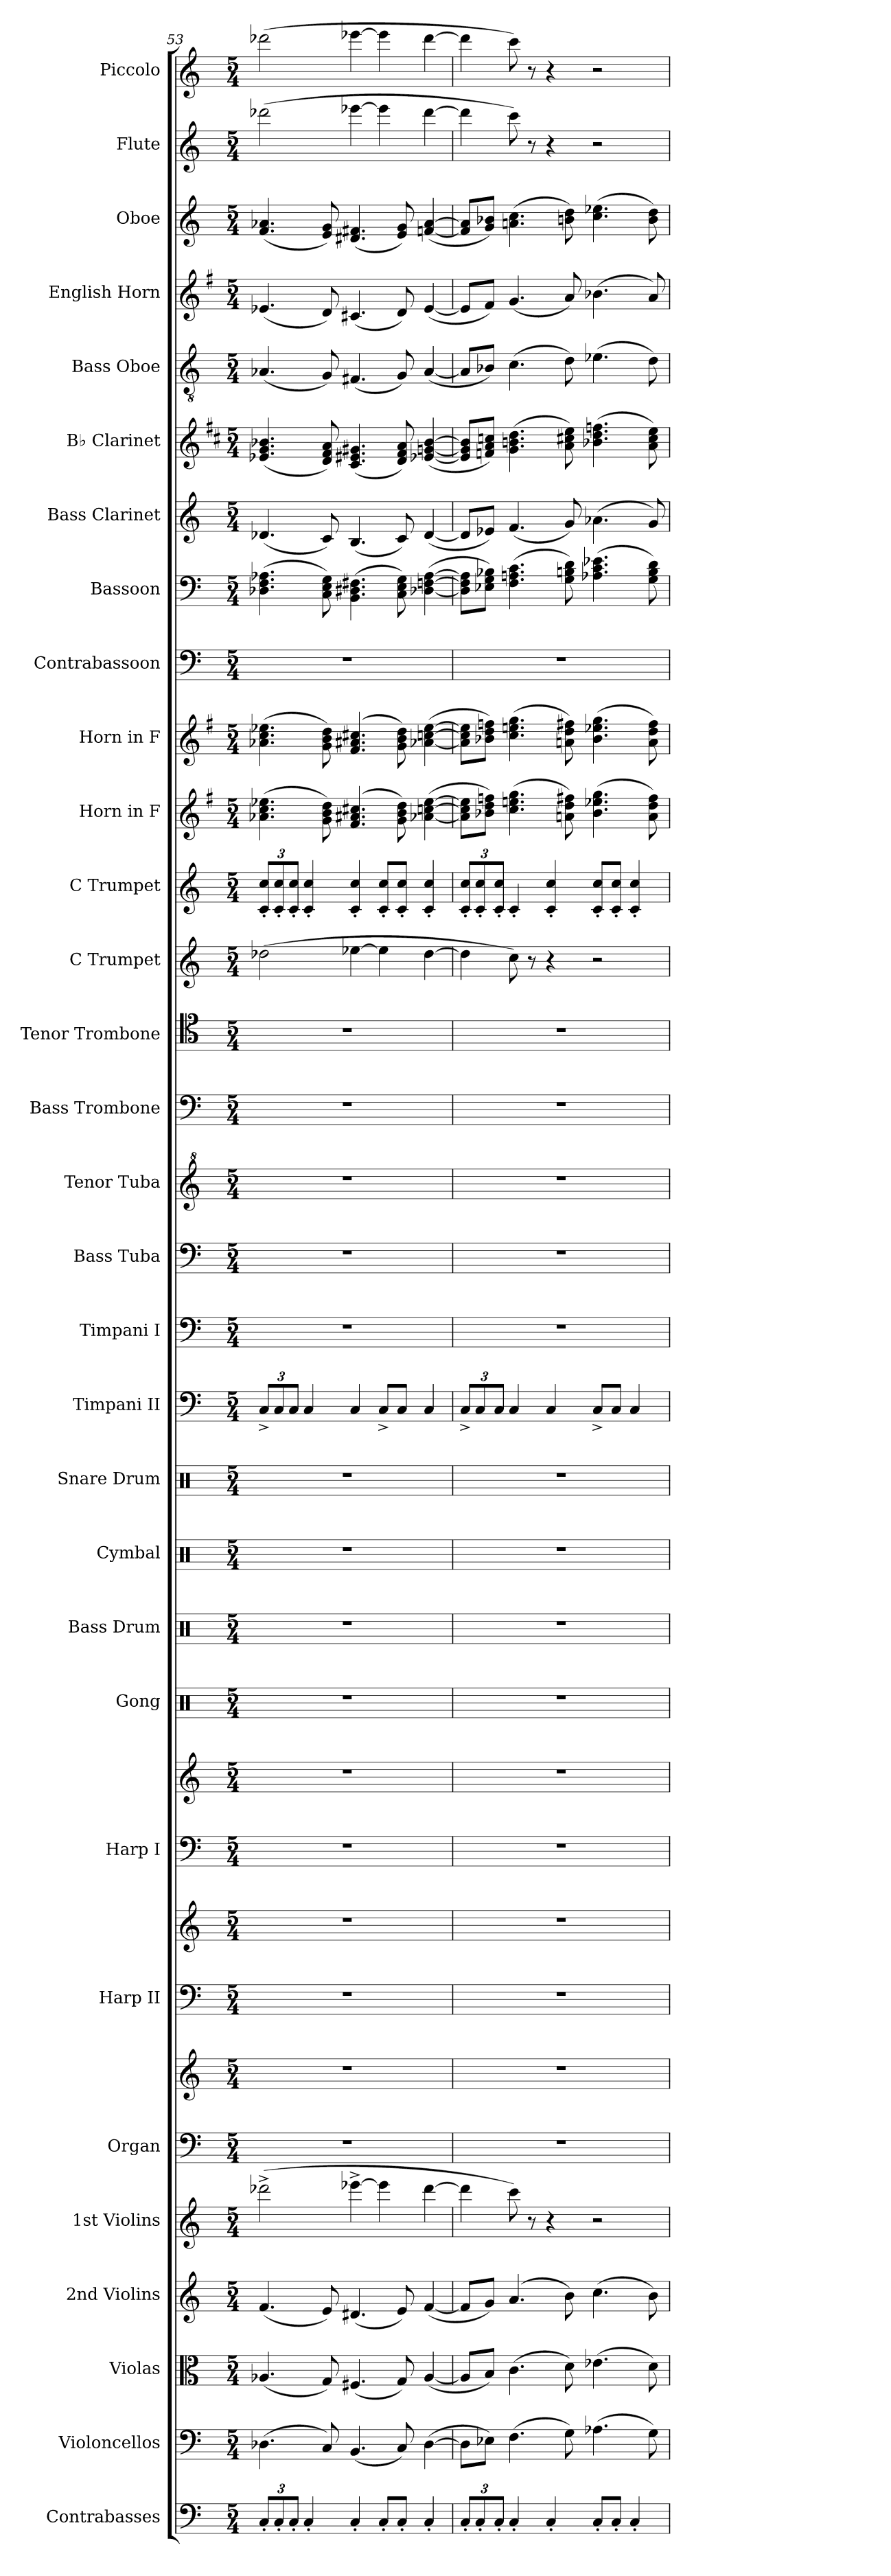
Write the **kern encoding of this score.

**kern	**kern	**kern	**kern	**kern	**kern	**kern	**kern	**kern	**kern	**kern	**kern	**kern	**kern	**kern	**kern	**kern	**kern	**kern	**kern	**kern	**kern	**kern	**kern	**kern	**kern	**kern	**kern	**kern	**kern	**kern	**kern	**kern	**kern
*part31	*part30	*part29	*part28	*part27	*part26	*part26	*part25	*part25	*part24	*part24	*part23	*part22	*part21	*part20	*part19	*part18	*part17	*part16	*part15	*part14	*part13	*part12	*part11	*part10	*part9	*part8	*part7	*part6	*part5	*part4	*part3	*part2	*part1
*staff34	*staff33	*staff32	*staff31	*staff30	*staff29	*staff28	*staff27	*staff26	*staff25	*staff24	*staff23	*staff22	*staff21	*staff20	*staff19	*staff18	*staff17	*staff16	*staff15	*staff14	*staff13	*staff12	*staff11	*staff10	*staff9	*staff8	*staff7	*staff6	*staff5	*staff4	*staff3	*staff2	*staff1
*I"Contrabasses	*I"Violoncellos	*I"Violas	*I"2nd Violins	*I"1st Violins	*I"Organ	*	*I"Harp II	*	*I"Harp I	*	*I"Gong	*I"Bass Drum	*I"Cymbal	*I"Snare Drum	*I"Timpani II	*I"Timpani I	*I"Bass Tuba	*I"Tenor Tuba	*I"Bass Trombone	*I"Tenor Trombone	*I"C Trumpet	*I"C Trumpet	*I"Horn in F	*I"Horn in F	*I"Contrabassoon	*I"Bassoon	*I"Bass Clarinet	*I"B♭ Clarinet	*I"Bass Oboe	*I"English Horn	*I"Oboe	*I"Flute	*I"Piccolo
*I'Cbs.	*I'Vcs.	*I'Vlas.	*I'Vlns.	*I'Vlns.	*I'Org.	*	*I'Hrp.	*	*I'Hrp.	*	*	*I'B. Dr.	*I'Cym.	*I'Sn. Dr.	*I'Timp.	*I'Timp.	*I'Tba.	*	*I'B. Tbn.	*I'T. Tbn.	*I'C Tpt.	*I'C Tpt.	*	*	*I'Cbsn.	*I'Bsn.	*I'B. Cl.	*I'B♭ Cl.	*	*I'E. Hn.	*I'Ob.	*I'Fl.	*I'Picc.
*clefF4	*clefF4	*clefC3	*clefG2	*clefG2	*clefF4	*clefG2	*clefF4	*clefG2	*clefF4	*clefG2	*clefX	*clefX	*clefX	*clefX	*clefF4	*clefF4	*clefF4	*clefG^2	*clefF4	*clefC4	*clefG2	*clefG2	*clefG2	*clefG2	*clefF4	*clefF4	*clefG2	*clefG2	*clefGv2	*clefG2	*clefG2	*clefG2	*clefG2
*ITrd7c12	*	*	*	*	*	*	*	*	*	*	*	*	*	*	*	*	*	*ITrd15c26	*	*	*	*	*ITrd4c7	*ITrd4c7	*ITrd7c12	*	*ITrd8c14	*ITrd1c2	*	*ITrd4c7	*	*	*ITrd-7c-12
*k[]	*k[]	*k[]	*k[]	*k[]	*k[]	*k[]	*k[]	*k[]	*k[]	*k[]	*k[]	*k[]	*k[]	*k[]	*k[]	*k[]	*k[]	*k[]	*k[]	*k[]	*k[]	*k[]	*k[]	*k[]	*k[]	*k[]	*k[]	*k[]	*k[]	*k[]	*k[]	*k[]	*k[]
*M5/4	*M5/4	*M5/4	*M5/4	*M5/4	*M5/4	*M5/4	*M5/4	*M5/4	*M5/4	*M5/4	*M5/4	*M5/4	*M5/4	*M5/4	*M5/4	*M5/4	*M5/4	*M5/4	*M5/4	*M5/4	*M5/4	*M5/4	*M5/4	*M5/4	*M5/4	*M5/4	*M5/4	*M5/4	*M5/4	*M5/4	*M5/4	*M5/4	*M5/4
*Xbrackettup	*	*	*	*	*	*	*	*	*	*	*	*	*	*	*Xbrackettup	*	*	*	*	*	*	*Xbrackettup	*	*	*	*	*	*	*	*	*	*	*
=53	=53	=53	=53	=53	=53	=53	=53	=53	=53	=53	=53	=53	=53	=53	=53	=53	=53	=53	=53	=53	=53	=53	=53	=53	=53	=53	=53	=53	=53	=53	=53	=53	=53
12CC'/L	(4.D-X\	(4.A-X/	(4.f/	(2ddd-X^\	4%5r	4%5r	4%5r	4%5r	4%5r	4%5r	4%5r	4%5r	4%5r	4%5r	12C^/L	4%5r	4%5r	4%5r	4%5r	4%5r	(2dd-X\	12c/' 12cc/'L	(4.d-X\ 4.f\ 4.a-X\	(4.d-X\ 4.f\ 4.a-X\	4%5r	(4.D-X\ 4.F\ 4.A-X\	(4.D-X/	(4.d-X/ 4.f/ 4.a-X/	(4.A-X/	(4.A-X/	(4.f/ 4.a-X/	(2ddd-X\	(2dddd-X\
12CC'/	.	.	.	.	.	.	.	.	.	.	.	.	.	.	12C/	.	.	.	.	.	.	12c/' 12cc/'	.	.	.	.	.	.	.	.	.	.	.
12CC'/J	.	.	.	.	.	.	.	.	.	.	.	.	.	.	12C/J	.	.	.	.	.	.	12c/' 12cc/'J	.	.	.	.	.	.	.	.	.	.	.
4CC'/	.	.	.	.	.	.	.	.	.	.	.	.	.	.	4C/	.	.	.	.	.	.	4c/' 4cc/'	.	.	.	.	.	.	.	.	.	.	.
.	8C/)	8G/)	8e/)	.	.	.	.	.	.	.	.	.	.	.	.	.	.	.	.	.	.	.	8c\ 8e\ 8g\)	8c\ 8e\ 8g\)	.	8C\ 8E\ 8G\)	8C/)	8c/ 8e/ 8g/)	8G/)	8G/)	8e/ 8g/)	.	.
4CC'/	(4.BB/	(4.F#X/	(4.d#X/	[4eee-X^\	.	.	.	.	.	.	.	.	.	.	4C/	.	.	.	.	.	[4ee-X\	4c/' 4cc/'	(4.B/ 4.d#X/ 4.f#X/	(4.B/ 4.d#X/ 4.f#X/	.	(4.BB\ 4.D#X\ 4.F#X\	(4.BB/	(4.B/ 4.d#X/ 4.f#X/	(4.F#X/	(4.F#X/	(4.d#X/ 4.f#X/	[4eee-X\	[4eeee-X\
8CC'/L	.	.	.	4eee-\]	.	.	.	.	.	.	.	.	.	.	8C^/L	.	.	.	.	.	4ee-\]	8c/' 8cc/'L	.	.	.	.	.	.	.	.	.	4eee-\]	4eeee-\]
8CC'/J	8C/)	8G/)	8e/)	.	.	.	.	.	.	.	.	.	.	.	8C/J	.	.	.	.	.	.	8c/' 8cc/'J	8c\ 8e\ 8g\)	8c\ 8e\ 8g\)	.	8C\ 8E\ 8G\)	8C/)	8c/ 8e/ 8g/)	8G/)	8G/)	8e/ 8g/)	.	.
4CC'/	([4D-\	([4A-/	([4f/	[4ddd-\	.	.	.	.	.	.	.	.	.	.	4C/	.	.	.	.	.	[4dd-\	4c/' 4cc/'	([4d-X\ [4fn\ [4a-\	([4d-X\ [4fn\ [4a-\	.	([4D-X\ [4Fn\ [4A-\	([4D-/	([4d-X/ [4fn/ [4a-/	([4A-/	([4A-/	([4fn/ [4a-/	[4ddd-\	[4dddd-\
=54	=54	=54	=54	=54	=54	=54	=54	=54	=54	=54	=54	=54	=54	=54	=54	=54	=54	=54	=54	=54	=54	=54	=54	=54	=54	=54	=54	=54	=54	=54	=54	=54	=54
12CC'/L	8D-\L]	8A-/L]	8f/L]	4ddd-\]	4%5r	4%5r	4%5r	4%5r	4%5r	4%5r	4%5r	4%5r	4%5r	4%5r	12C^/L	4%5r	4%5r	4%5r	4%5r	4%5r	4dd-\]	12c/' 12cc/'L	8d-\] 8f\] 8a-\]L	8d-\] 8f\] 8a-\]L	4%5r	8D-\] 8F\] 8A-\]L	8D-/L]	8d-/] 8f/] 8a-/]L	8A-/L]	8A-/L]	8f/] 8a-/]L	4ddd-\]	4dddd-\]
12CC'/	.	.	.	.	.	.	.	.	.	.	.	.	.	.	12C/	.	.	.	.	.	.	12c/' 12cc/'	.	.	.	.	.	.	.	.	.	.	.
.	8E-X\J)	8B/J)	8g/J)	.	.	.	.	.	.	.	.	.	.	.	.	.	.	.	.	.	.	.	8e-X\ 8g\ 8b-X\J)	8e-X\ 8g\ 8b-X\J)	.	8E-X\ 8G\ 8B-X\J)	8E-X/J)	8e-X/ 8g/ 8b-X/J)	8B-X/J)	8B/J)	8g/ 8b-X/J)	.	.
12CC'/J	.	.	.	.	.	.	.	.	.	.	.	.	.	.	12C/J	.	.	.	.	.	.	12c/' 12cc/'J	.	.	.	.	.	.	.	.	.	.	.
4CC'/	(4.F\	(4.c\	(4.a/	8ccc\)	.	.	.	.	.	.	.	.	.	.	4C/	.	.	.	.	.	8cc\)	4c'/	(4.f\ 4.an\ 4.cc\	(4.f\ 4.an\ 4.cc\	.	(4.F\ 4.An\ 4.c\	(4.F/	(4.f\ 4.an\ 4.cc\	(4.c\	(4.c/	(4.an\ 4.cc\	8ccc\)	8cccc\)
.	.	.	.	8r	.	.	.	.	.	.	.	.	.	.	.	.	.	.	.	.	8r	.	.	.	.	.	.	.	.	.	.	8r	8r
4CC'/	.	.	.	4r	.	.	.	.	.	.	.	.	.	.	4C/	.	.	.	.	.	4r	4c/' 4cc/'	.	.	.	.	.	.	.	.	.	4r	4r
.	8G\)	8d\)	8b\)	.	.	.	.	.	.	.	.	.	.	.	.	.	.	.	.	.	.	.	8dn\ 8g\ 8bn\)	8dn\ 8g\ 8bn\)	.	8G\ 8Bn\ 8d\)	8G/)	8g\ 8bn\ 8dd\)	8d\)	8d/)	8bn\ 8dd\)	.	.
8CC'/L	(4.A-X\	(4.e-X\	(4.cc\	2r	.	.	.	.	.	.	.	.	.	.	8C^/L	.	.	.	.	.	2r	8c/' 8cc/'L	(4.e-\ 4.a-X\ 4.cc\	(4.e-\ 4.a-X\ 4.cc\	.	(4.A-X\ 4.c\ 4.e-X\	(4.A-X\	(4.a-X\ 4.cc\ 4.ee-X\	(4.e-X\	(4.e-X\	(4.cc\ 4.ee-X\	2r	2r
8CC'/J	.	.	.	.	.	.	.	.	.	.	.	.	.	.	8C/J	.	.	.	.	.	.	8c/' 8cc/'J	.	.	.	.	.	.	.	.	.	.	.
4CC'/	.	.	.	.	.	.	.	.	.	.	.	.	.	.	4C/	.	.	.	.	.	.	4c/' 4cc/'	.	.	.	.	.	.	.	.	.	.	.
.	8G\)	8d\)	8b\)	.	.	.	.	.	.	.	.	.	.	.	.	.	.	.	.	.	.	.	8d\ 8g\ 8b\)	8d\ 8g\ 8b\)	.	8G\ 8B\ 8d\)	8G/)	8g\ 8b\ 8dd\)	8d\)	8d/)	8b\ 8dd\)	.	.
=	=	=	=	=	=	=	=	=	=	=	=	=	=	=	=	=	=	=	=	=	=	=	=	=	=	=	=	=	=	=	=	=	=
*-	*-	*-	*-	*-	*-	*-	*-	*-	*-	*-	*-	*-	*-	*-	*-	*-	*-	*-	*-	*-	*-	*-	*-	*-	*-	*-	*-	*-	*-	*-	*-	*-	*-
